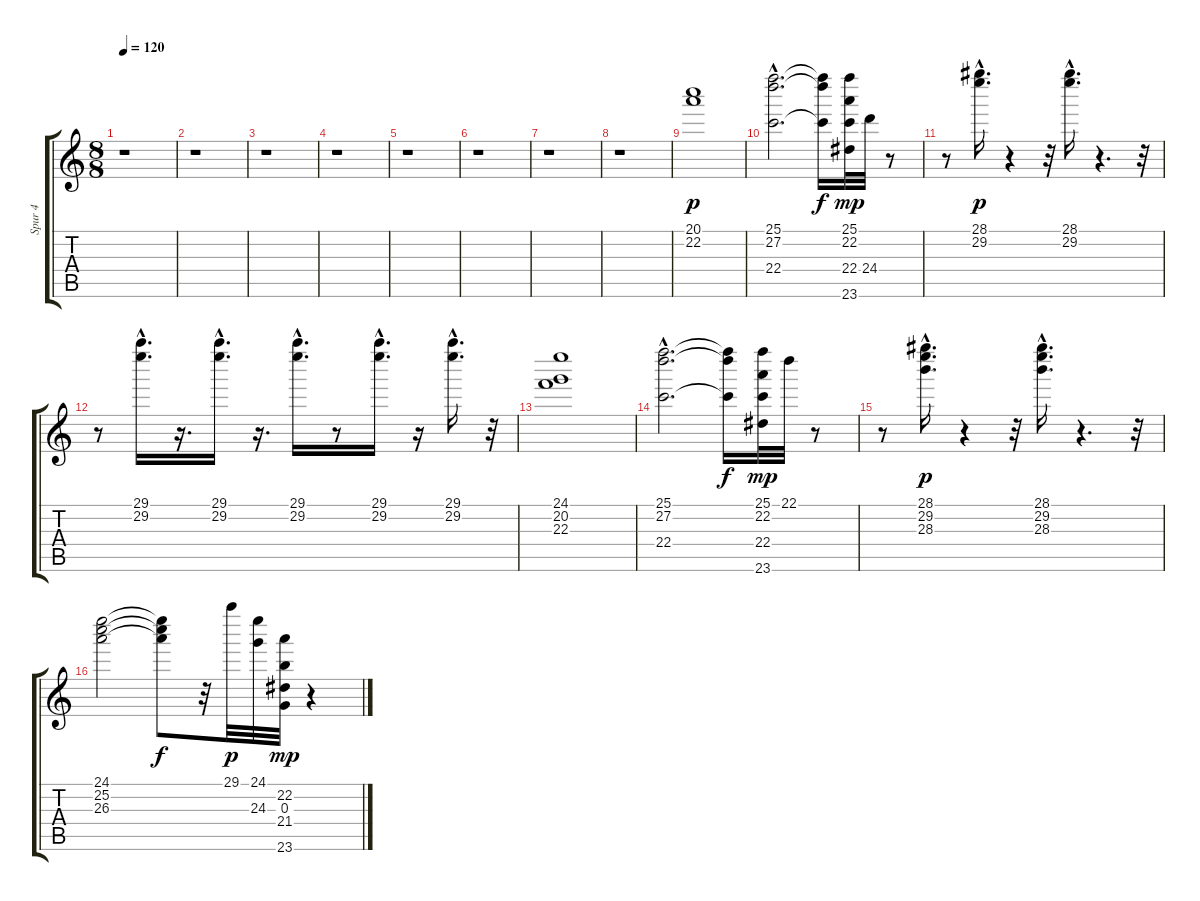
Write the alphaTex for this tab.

\track ("Spur 4" "Spur 4") {instrument acousticguitarnylon}
\staff {score tabs}
\tuning (E4 B3 G3 D3 A2 E2) {hide}
\ts (8 8)
\tempo 120
\clef g2
\ks c
r.1{dy p} |
r.1 |
r.1 |
r.1 |
r.1 |
r.1 |
r.1 |
r.1 |
(20.1 22.2).1 |
(25.1{hac} 27.2{hac} 22.4{hac}).2{d} (25.1{t} 27.2{t} 22.4{t}).16{dy f} (25.1 22.2 22.4 23.6).32{dy mp} 24.4.32 r.8 |
r.8 (28.1{hac} 29.2{hac}).16{d dy p} r.4 r.32 (28.1{hac} 29.2{hac}).16{d} r.4{d} r.32 |
r.8 (29.1{hac} 29.2{hac}).16{d} r.16{d} (29.1{hac} 29.2{hac}).16{d} r.16{d} (29.1{hac} 29.2{hac}).16{d} r.8 (29.1{hac} 29.2{hac}).16{d} r.16 (29.1{hac} 29.2{hac}).16{d} r.32 |
(24.1 20.2 22.3).1 |
(25.1{hac} 27.2{hac} 22.4{hac}).2{d} (25.1{t} 27.2{t} 22.4{t}).16{dy f} (25.1 22.2 22.4 23.6).32{dy mp} 22.1.32 r.8 |
r.8 (28.1{hac} 29.2{hac} 28.3{hac}).16{d dy p} r.4 r.32 (28.1{hac} 29.2{hac} 28.3{hac}).16{d} r.4{d} r.32 |
(24.1 25.2 26.3).2 (24.1{t} 25.2{t} 26.3{t}).8{dy f} r.32 29.1.32{dy p} (24.1 24.3).32 (22.2 0.3 21.4 23.6).32{dy mp} r.4
